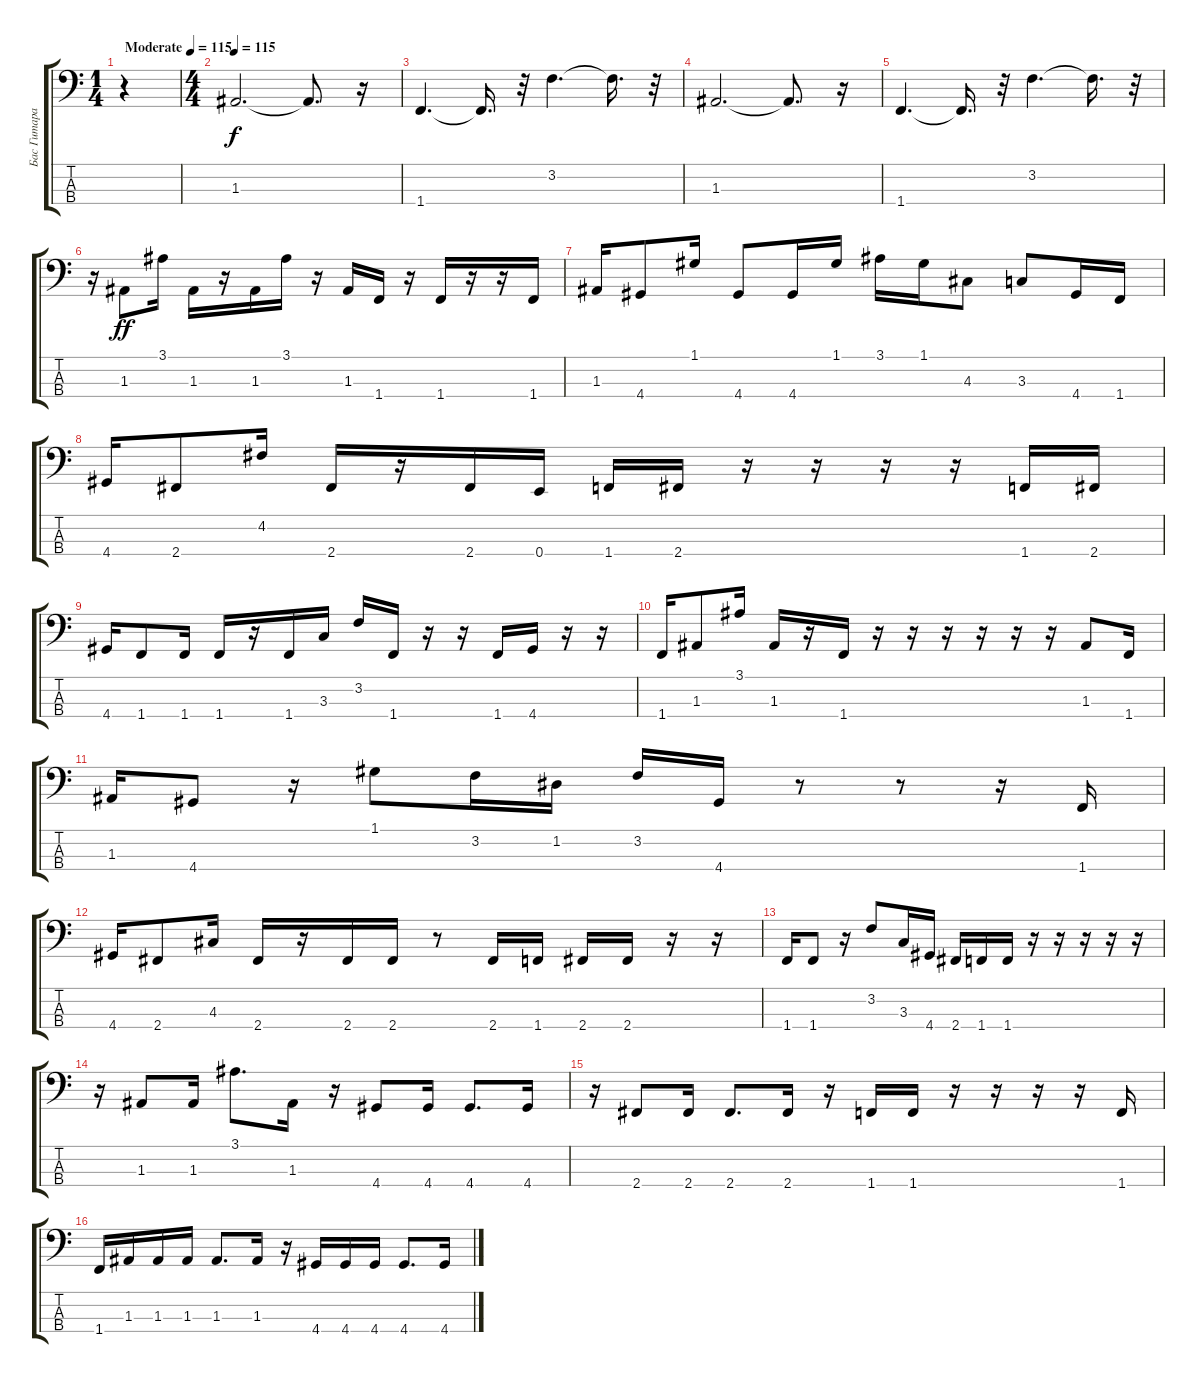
\track ("Бас Гитара 2" "Бас Гитара") {instrument synthbass2}
\staff {score tabs}
\tuning (G2 D2 A1 E1) {hide}
\ts (1 4)
\tempo (115 "Moderate")
\clef f4
\ks c
r.4{dy f instrument synthbass2} |
\ts (4 4)
\tempo 115
1.3.2{d} 1.3{t}.8{d} r.16 |
1.4.4{d} 1.4{t}.16{d} r.32 3.2.4{d} 3.2{t}.16{d} r.32 |
1.3.2{d} 1.3{t}.8{d} r.16 |
1.4.4{d} 1.4{t}.16{d} r.32 3.2.4{d} 3.2{t}.16{d} r.32 |
r.16 1.3.8{dy ff} 3.1.16 1.3.16 r.16 1.3.16 3.1.16 r.16 1.3.16 1.4.16 r.16 1.4.16 r.16 r.16 1.4.16 |
1.3.16 4.4.8 1.1.16 4.4.8 4.4.16 1.1.16 3.1.16 1.1.16 4.3.8 3.3.8 4.4.16 1.4.16 |
4.4.16 2.4.8 4.2.16 2.4.16 r.16 2.4.16 0.4.16 1.4.16 2.4.16 r.16 r.16 r.16 r.16 1.4.16 2.4.16 |
4.4.16 1.4.8 1.4.16 1.4.16 r.16 1.4.16 3.3.16 3.2.16 1.4.16 r.16 r.16 1.4.16 4.4.16 r.16 r.16 |
1.4.16 1.3.8 3.1.16 1.3.16 r.16 1.4.16 r.16 r.16 r.16 r.16 r.16 r.16 1.3.8 1.4.16 |
1.3.16 4.4.8 r.16 1.1.8 3.2.16 1.2.16 3.2.16 4.4.16 r.8 r.8 r.16 1.4.16 |
4.4.16 2.4.8 4.3.16 2.4.16 r.16 2.4.16 2.4.16 r.8 2.4.16 1.4.16 2.4.16 2.4.16 r.16 r.16 |
1.4.16 1.4.8 r.16 3.2.8 3.3.16 4.4.16 2.4.16 1.4.16 1.4.16 r.16 r.16 r.16 r.16 r.16 |
r.16 1.3.8 1.3.16 3.1.8{d} 1.3.16 r.16 4.4.8 4.4.16 4.4.8{d} 4.4.16 |
r.16 2.4.8 2.4.16 2.4.8{d} 2.4.16 r.16 1.4.16 1.4.16 r.16 r.16 r.16 r.16 1.4.16 |
1.4.16 1.3.16 1.3.16 1.3.16 1.3.8{d} 1.3.16 r.16 4.4.16 4.4.16 4.4.16 4.4.8{d} 4.4.16
